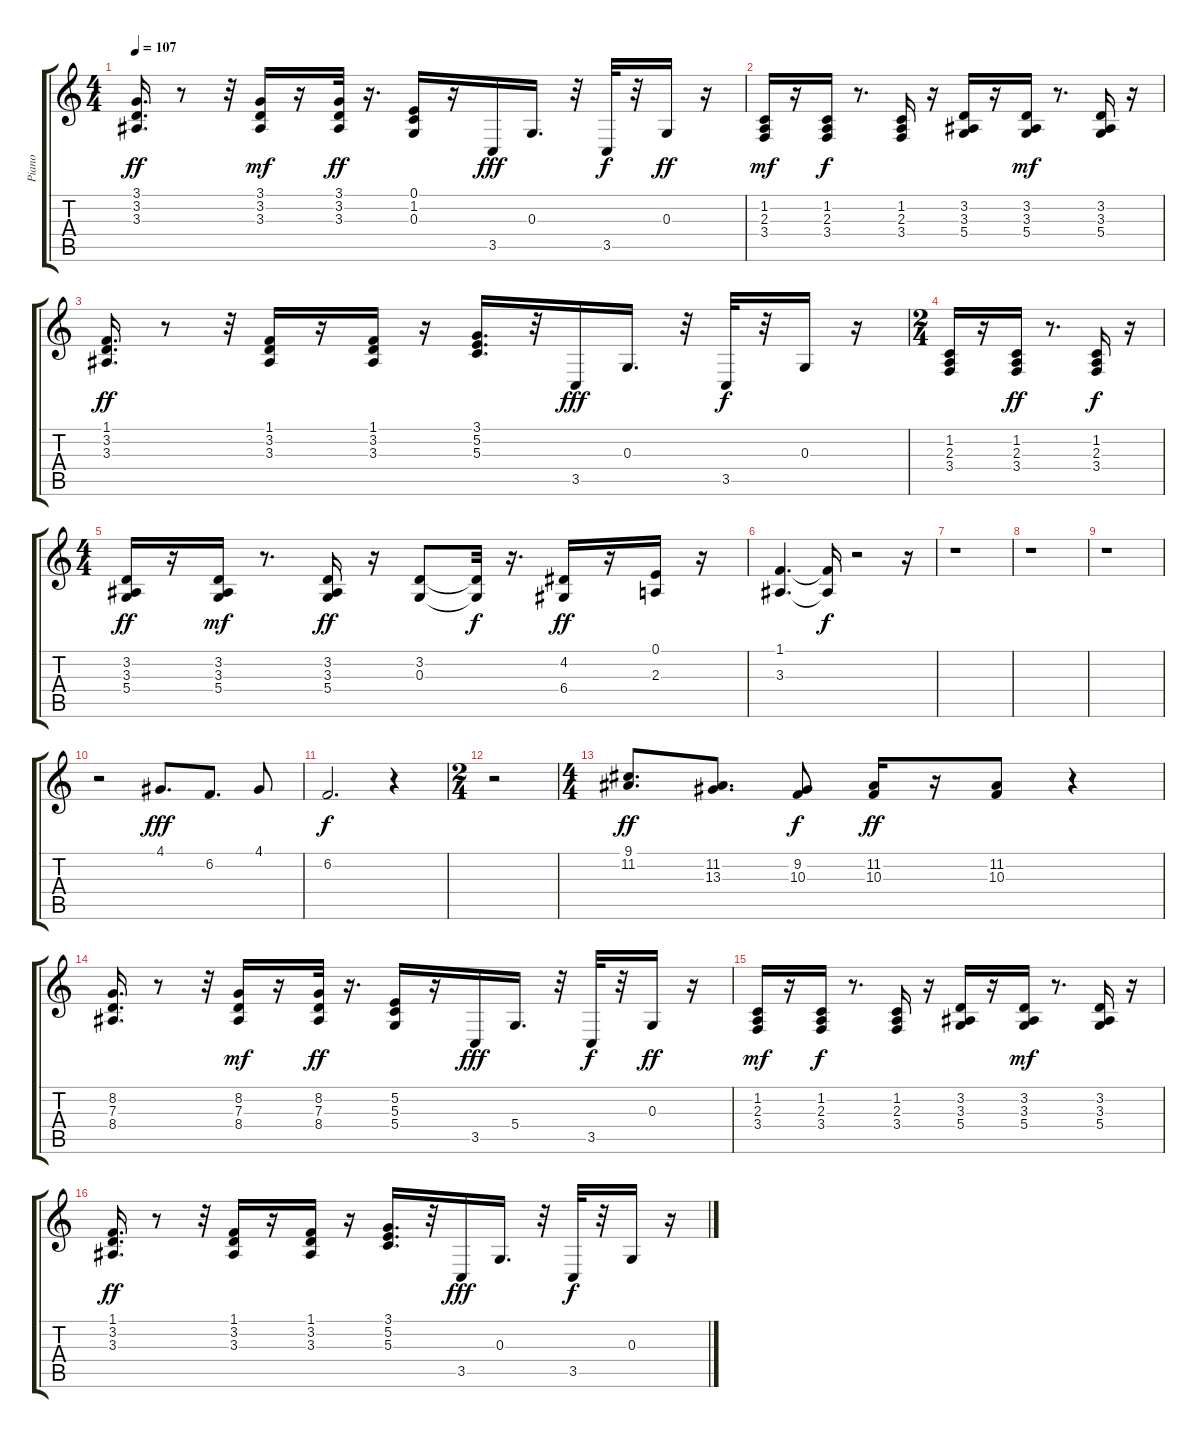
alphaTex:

\track ("Piano" "Piano") {instrument acousticgrandpiano}
\staff {score tabs}
\tuning (E4 B3 G3 D3 A2 E2) {hide}
\ts (4 4)
\tempo 107
\clef g2
\ks c
(3.1 3.2 3.3).16{d dy ff} r.8 r.32 (3.1 3.2 3.3).16{dy mf} r.16 (3.1 3.2 3.3).32{dy ff} r.16{d} (0.1 1.2 0.3).16 r.16 3.5.16{dy fff} 0.3.16{d} r.32 3.5.32{dy f} r.32 0.3.16{dy ff} r.16 |
(1.2 2.3 3.4).16{dy mf} r.16 (1.2 2.3 3.4).16{dy f} r.8{d} (1.2 2.3 3.4).16 r.16 (3.2 3.3 5.4).16 r.16 (3.2 3.3 5.4).16{dy mf} r.8{d} (3.2 3.3 5.4).16 r.16 |
(1.1 3.2 3.3).16{d dy ff} r.8 r.32 (1.1 3.2 3.3).16 r.16 (1.1 3.2 3.3).16 r.16 (3.1 5.2 5.3).16{d} r.32 3.5.16{dy fff} 0.3.16{d} r.32 3.5.32{dy f} r.32 0.3.16 r.16 |
\ts (2 4)
(1.2 2.3 3.4).16 r.16 (1.2 2.3 3.4).16{dy ff} r.8{d} (1.2 2.3 3.4).16{dy f} r.16 |
\ts (4 4)
(3.2 3.3 5.4).16{dy ff} r.16 (3.2 3.3 5.4).16{dy mf} r.8{d} (3.2 3.3 5.4).16{dy ff} r.16 (3.2 0.3).8 (3.2{t} 0.3{t}).32{dy f} r.16{d} (4.2 6.4).16{dy ff} r.16 (0.1 2.3).16 r.16 |
(1.1 3.3).4{d} (1.1{t} 3.3{t}).16{dy f} r.2 r.16 |
r.1 |
r.1 |
r.1 |
r.2 4.1.8{d dy fff} 6.2.8{d} 4.1.8 |
6.2.2{d dy f} r.4 |
\ts (2 4)
r.2 |
\ts (4 4)
(9.1 11.2).8{d dy ff} (11.2 13.3).8{d} (9.2 10.3).8{dy f} (11.2 10.3).16{dy ff} r.16 (11.2 10.3).8 r.4 |
(8.2 7.3 8.4).16{d} r.8 r.32 (8.2 7.3 8.4).16{dy mf} r.16 (8.2 7.3 8.4).32{dy ff} r.16{d} (5.2 5.3 5.4).16 r.16 3.5.16{dy fff} 5.4.16{d} r.32 3.5.32{dy f} r.32 0.3.16{dy ff} r.16 |
(1.2 2.3 3.4).16{dy mf} r.16 (1.2 2.3 3.4).16{dy f} r.8{d} (1.2 2.3 3.4).16 r.16 (3.2 3.3 5.4).16 r.16 (3.2 3.3 5.4).16{dy mf} r.8{d} (3.2 3.3 5.4).16 r.16 |
(1.1 3.2 3.3).16{d dy ff} r.8 r.32 (1.1 3.2 3.3).16 r.16 (1.1 3.2 3.3).16 r.16 (3.1 5.2 5.3).16{d} r.32 3.5.16{dy fff} 0.3.16{d} r.32 3.5.32{dy f} r.32 0.3.16 r.16
